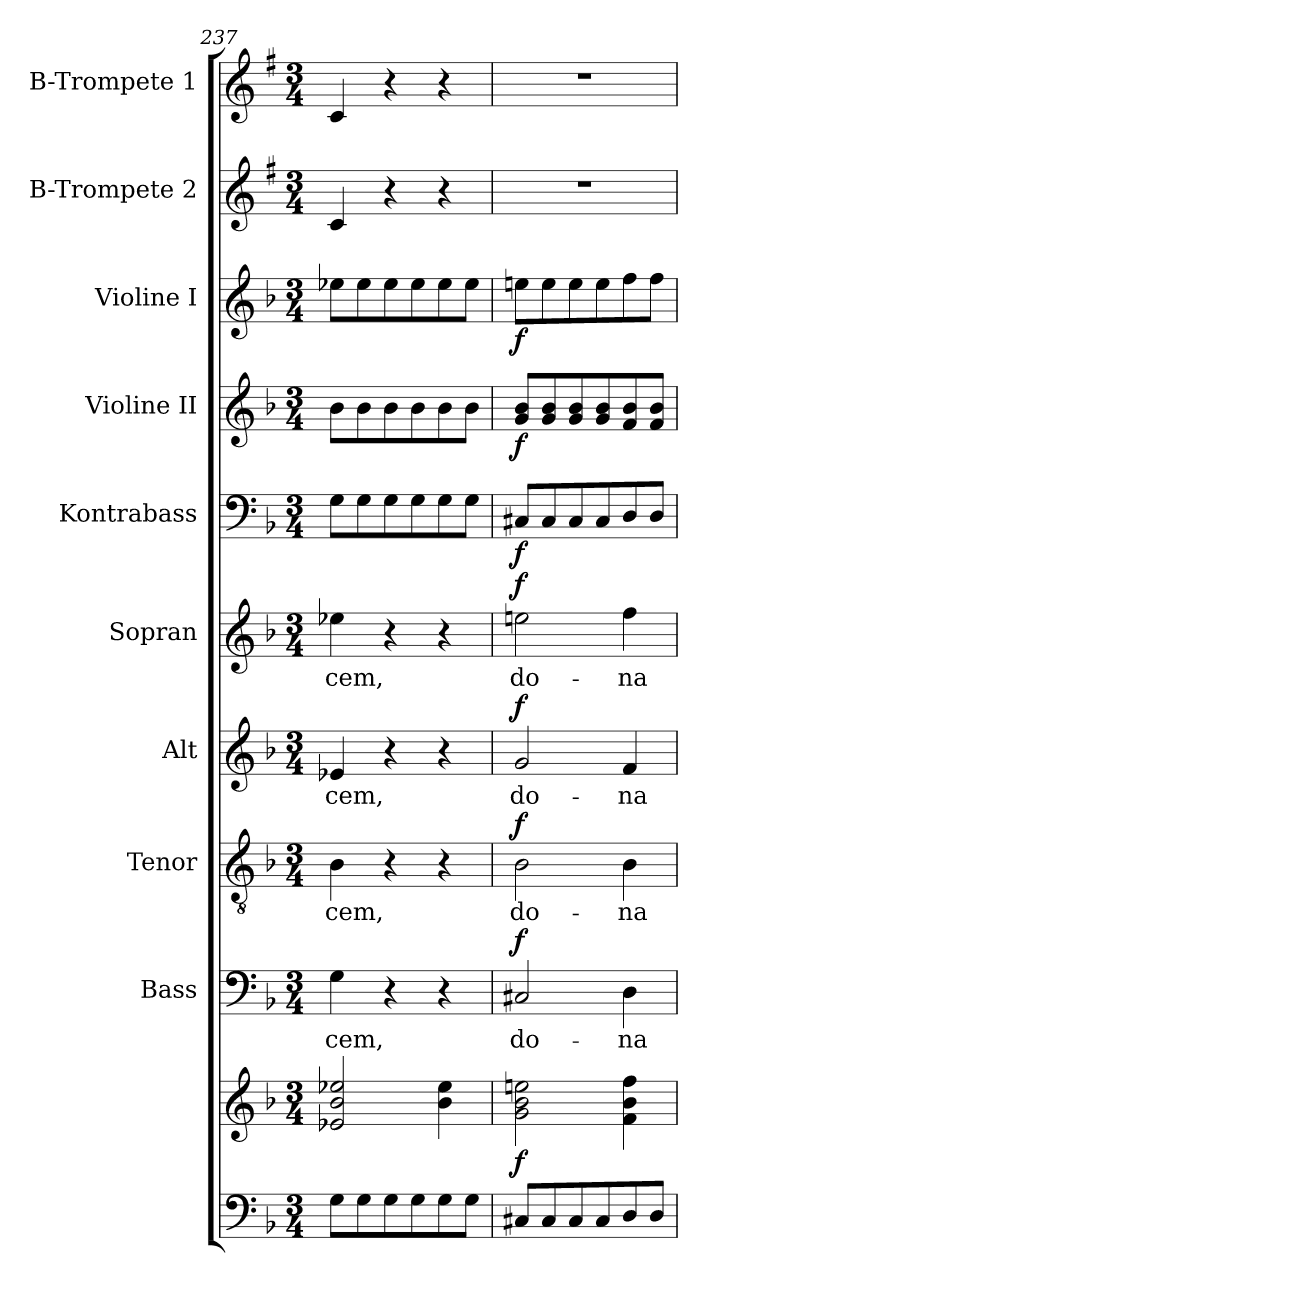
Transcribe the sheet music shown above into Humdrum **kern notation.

**kern	**kern	**dynam	**kern	**text	**dynam	**kern	**text	**dynam	**kern	**text	**dynam	**kern	**text	**dynam	**kern	**dynam	**kern	**dynam	**kern	**dynam	**kern	**kern
*part10	*part10	*part10	*part9	*part9	*part9	*part8	*part8	*part8	*part7	*part7	*part7	*part6	*part6	*part6	*part5	*part5	*part4	*part4	*part3	*part3	*part2	*part1
*staff11	*staff10	*staff10/11	*staff9	*staff9	*staff9	*staff8	*staff8	*staff8	*staff7	*staff7	*staff7	*staff6	*staff6	*staff6	*staff5	*staff5	*staff4	*staff4	*staff3	*staff3	*staff2	*staff1
*	*	*	*I"Bass	*	*	*I"Tenor	*	*	*I"Alt	*	*	*I"Sopran	*	*	*I"Kontrabass	*	*I"Violine II	*	*I"Violine I	*	*I"B-Trompete 2	*I"B-Trompete 1
*	*	*	*I'B.	*	*	*I'T.	*	*	*I'A.	*	*	*I'S.	*	*	*I'Kb.	*	*I'Vl. II	*	*I'Vl. I	*	*I'B Trp. 2	*I'B Trp. 1
!!LO:PB:g=z
*clefF4	*clefG2	*	*clefF4	*	*	*clefGv2	*	*	*clefG2	*	*	*clefG2	*	*	*clefF4	*	*clefG2	*	*clefG2	*	*clefG2	*clefG2
*	*	*	*	*	*	*	*	*	*	*	*	*	*	*	*ITrd7c12	*	*	*	*	*	*ITrd1c2	*ITrd1c2
*k[b-]	*k[b-]	*	*k[b-]	*	*	*k[b-]	*	*	*k[b-]	*	*	*k[b-]	*	*	*k[b-]	*	*k[b-]	*	*k[b-]	*	*k[b-]	*k[b-]
*F:	*F:	*	*F:	*	*	*F:	*	*	*F:	*	*	*F:	*	*	*F:	*	*F:	*	*F:	*	*F:	*F:
*M3/4	*M3/4	*	*M3/4	*	*	*M3/4	*	*	*M3/4	*	*	*M3/4	*	*	*M3/4	*	*M3/4	*	*M3/4	*	*M3/4	*M3/4
=237	=237	=237	=237	=237	=237	=237	=237	=237	=237	=237	=237	=237	=237	=237	=237	=237	=237	=237	=237	=237	=237	=237
!	!	!	!	!LO:LY:b	!	!	!LO:LY:b	!	!	!LO:LY:b	!	!	!LO:LY:b	!	!	!	!	!	!	!	!	!
8G\L	2e-X/ 2b-/ 2ee-X/	.	4G\	-cem,	.	4B-\	-cem,	.	4e-X/	-cem,	.	4ee-X\	-cem,	.	8GG\L	.	8b-\L	.	8ee-X\L	.	4B-/	4B-/
8G\	.	.	.	.	.	.	.	.	.	.	.	.	.	.	8GG\	.	8b-\	.	8ee-\	.	.	.
8G\	.	.	4r	.	.	4r	.	.	4r	.	.	4r	.	.	8GG\	.	8b-\	.	8ee-\	.	4r	4r
8G\	.	.	.	.	.	.	.	.	.	.	.	.	.	.	8GG\	.	8b-\	.	8ee-\	.	.	.
8G\	4b-\ 4ee-\	.	4r	.	.	4r	.	.	4r	.	.	4r	.	.	8GG\	.	8b-\	.	8ee-\	.	4r	4r
8G\J	.	.	.	.	.	.	.	.	.	.	.	.	.	.	8GG\J	.	8b-\J	.	8ee-\J	.	.	.
=238	=238	=238	=238	=238	=238	=238	=238	=238	=238	=238	=238	=238	=238	=238	=238	=238	=238	=238	=238	=238	=238	=238
!	!	!LO:DY:b	!	!LO:LY:b	!LO:DY:a	!	!LO:LY:b	!LO:DY:a	!	!LO:LY:b	!LO:DY:a	!	!LO:LY:b	!LO:DY:a	!	!LO:DY:b	!	!LO:DY:b	!	!LO:DY:b	!	!
8C#X/L	2g\ 2b-\ 2een\	f	2C#X/	do-	f	2B-\	do-	f	2g/	do-	f	2een\	do-	f	8CC#X/L	f	8g/ 8b-/L	f	8een\L	f	2.r	2.r
8C#/	.	.	.	.	.	.	.	.	.	.	.	.	.	.	8CC#/	.	8g/ 8b-/	.	8ee\	.	.	.
8C#/	.	.	.	.	.	.	.	.	.	.	.	.	.	.	8CC#/	.	8g/ 8b-/	.	8ee\	.	.	.
8C#/	.	.	.	.	.	.	.	.	.	.	.	.	.	.	8CC#/	.	8g/ 8b-/	.	8ee\	.	.	.
!	!	!	!	!LO:LY:b	!	!	!LO:LY:b	!	!	!LO:LY:b	!	!	!LO:LY:b	!	!	!	!	!	!	!	!	!
8D/	4f\ 4b-\ 4ff\	.	4D\	-na	.	4B-\	-na	.	4f/	-na	.	4ff\	-na	.	8DD/	.	8f/ 8b-/	.	8ff\	.	.	.
8D/J	.	.	.	.	.	.	.	.	.	.	.	.	.	.	8DD/J	.	8f/ 8b-/J	.	8ff\J	.	.	.
=	=	=	=	=	=	=	=	=	=	=	=	=	=	=	=	=	=	=	=	=	=	=
*-	*-	*-	*-	*-	*-	*-	*-	*-	*-	*-	*-	*-	*-	*-	*-	*-	*-	*-	*-	*-	*-	*-
